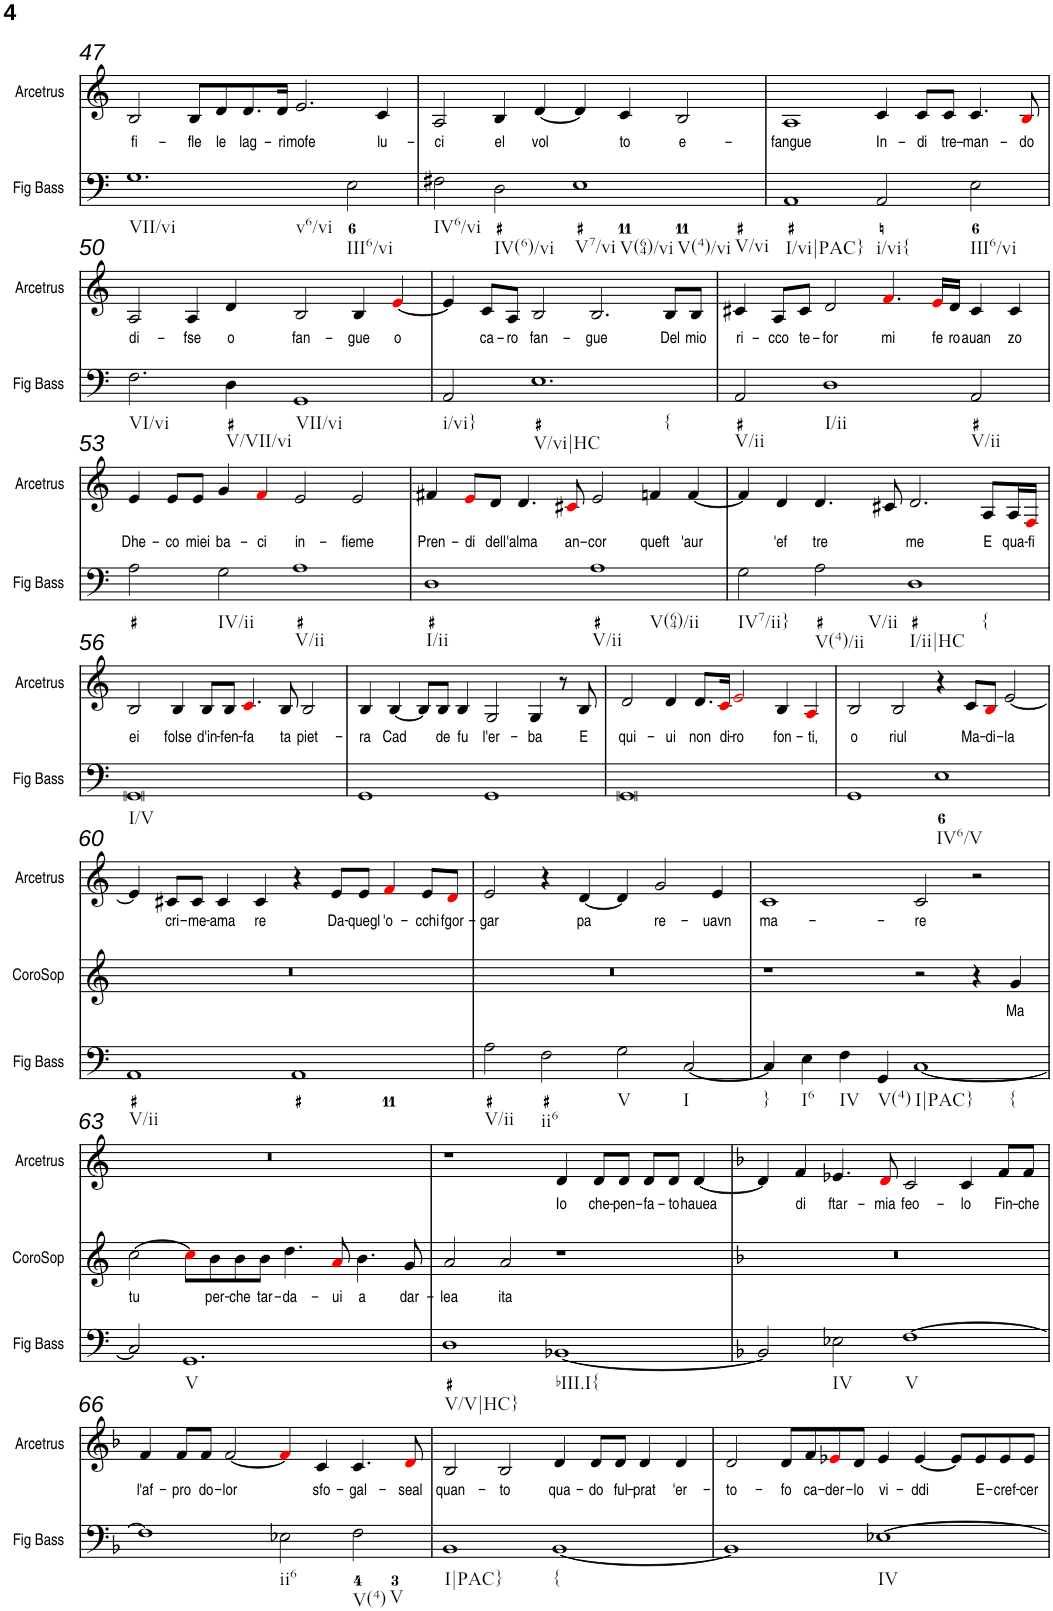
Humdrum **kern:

**kern	**kern	**text	**kern	**text
*part3	*part2	*part2	*part1	*part1
*staff3	*staff2	*staff2	*staff1	*staff1
*I"Fig Bass	*I"CoroSop	*	*I"Arcetrus	*
*I'Fig Bass	*I'CoroSop	*	*I'Arcetrus	*
!!LO:PB:g=z
*clefF4	*clefG2	*	*clefG2	*
*k[]	*k[]	*	*k[]	*
*M4/2	*M4/2	*	*M4/2	*
=47	=47	=47	=47	=47
!LO:TX:b:t=VII/vi	!	!	!	!
!LO:TX:b:t=v6/vi	!	!	!	!
!	!	!	!	!LO:LY:b
1.G	0r	.	2B/	fi-
!	!	!	!	!LO:LY:b
.	.	.	8B/L	-fle
!	!	!	!	!LO:LY:b
.	.	.	8d/	le
!	!	!	!	!LO:LY:b
.	.	.	8.d/	lag-
!	!	!	!	!LO:LY:b
.	.	.	16d/Jk	-ri
!	!	!	!	!LO:LY:b
.	.	.	2.e/	mofe
!LO:TX:b:t=III6/vi	!	!	!	!
2E\	.	.	.	.
!	!	!	!	!LO:LY:b
.	.	.	4c/	lu-
=48	=48	=48	=48	=48
!LO:TX:b:t=IV6/vi	!	!	!	!
!	!	!	!	!LO:LY:b
2F#X\	0r	.	2A/	-ci
!LO:TX:b:t=IV(6)/vi	!	!	!	!
!	!	!	!	!LO:LY:b
2D\	.	.	4B/	el
!	!	!	!	!LO:LY:b
.	.	.	[4d/	vol
!LO:TX:b:t=V7/vi	!	!	!	!
!LO:TX:b:t=V(64)/vi	!	!	!	!
!LO:TX:b:t=V(4)/vi	!	!	!	!
!LO:TX:b:t=V/vi	!	!	!	!
1E	.	.	4d/]	.
!	!	!	!	!LO:LY:b
.	.	.	4c/	to
!	!	!	!	!LO:LY:b
.	.	.	2B/	e-
=49	=49	=49	=49	=49
!LO:TX:b:t=I/vi|PAC}	!	!	!	!
!	!	!	!	!LO:LY:b
1AA	0r	.	1A	-fangue
!LO:TX:b:t=i/vi{	!	!	!	!
!	!	!	!	!LO:LY:b
2AA/	.	.	4c/	In-
!	!	!	!	!LO:LY:b
.	.	.	8c/L	-di
!	!	!	!	!LO:LY:b
.	.	.	8c/J	tre-
!LO:TX:b:t=III6/vi	!	!	!	!
!	!	!	!	!LO:LY:b
2E\	.	.	4.c/	-man-
!	!	!	!	!LO:LY:b
.	.	.	8Bi/	-do
!!LO:LB:g=z
=50	=50	=50	=50	=50
!LO:TX:b:t=VI/vi	!	!	!	!
!	!	!	!	!LO:LY:b
2.F\	0r	.	2A/	di-
!	!	!	!	!LO:LY:b
.	.	.	4A/	-fse
!LO:TX:b:t=V/VII/vi	!	!	!	!
!	!	!	!	!LO:LY:b
4D\	.	.	4d/	o
!LO:TX:b:t=VII/vi	!	!	!	!
!	!	!	!	!LO:LY:b
1GG	.	.	2B/	fan-
!	!	!	!	!LO:LY:b
.	.	.	4B/	-gue
!	!	!	!	!LO:LY:b
.	.	.	[4ei/	o
=51	=51	=51	=51	=51
!LO:TX:b:t=i/vi}	!	!	!	!
2AA/	0r	.	4e/]	.
!	!	!	!	!LO:LY:b
.	.	.	8c/L	ca-
!	!	!	!	!LO:LY:b
.	.	.	8A/J	-ro
!LO:TX:b:t=V/vi|HC	!	!	!	!
!LO:TX:b:t={	!	!	!	!
!	!	!	!	!LO:LY:b
1.E	.	.	2B/	fan-
!	!	!	!	!LO:LY:b
.	.	.	2.B/	-gue
!	!	!	!	!LO:LY:b
.	.	.	8B/L	Del
!	!	!	!	!LO:LY:b
.	.	.	8B/J	mio
=52	=52	=52	=52	=52
!LO:TX:b:t=V/ii	!	!	!	!
!	!	!	!	!LO:LY:b
2AA/	0r	.	4c#X/	ri-
!	!	!	!	!LO:LY:b
.	.	.	8A/L	-cco
!	!	!	!	!LO:LY:b
.	.	.	8c#/J	te-
!LO:TX:b:t=I/ii	!	!	!	!
!	!	!	!	!LO:LY:b
1D	.	.	2d/	-for
!	!	!	!	!LO:LY:b
.	.	.	4.fi/	mi
!	!	!	!	!LO:LY:b
.	.	.	16ei/LL	fe
!	!	!	!	!LO:LY:b
.	.	.	16d/JJ	ro
!LO:TX:b:t=V/ii	!	!	!	!
!	!	!	!	!LO:LY:b
2AA/	.	.	4c#/	auan
!	!	!	!	!LO:LY:b
.	.	.	4c#/	zo
!!LO:LB:g=z
=53	=53	=53	=53	=53
!	!	!	!	!LO:LY:b
2A\	0r	.	4e/	Dhe-
!	!	!	!	!LO:LY:b
.	.	.	8e/L	-co
!	!	!	!	!LO:LY:b
.	.	.	8e/J	miei
!LO:TX:b:t=IV/ii	!	!	!	!
!	!	!	!	!LO:LY:b
2G\	.	.	4g/	ba-
!	!	!	!	!LO:LY:b
.	.	.	4fi/	-ci
!LO:TX:b:t=V/ii	!	!	!	!
!	!	!	!	!LO:LY:b
1A	.	.	2e/	in-
!	!	!	!	!LO:LY:b
.	.	.	2e/	-fieme
=54	=54	=54	=54	=54
!LO:TX:b:t=I/ii	!	!	!	!
!	!	!	!	!LO:LY:b
1D	0r	.	4f#X/	Pren-
!	!	!	!	!LO:LY:b
.	.	.	8ei/L	-di
!	!	!	!	!LO:LY:b
.	.	.	8d/J	dell
!	!	!	!	!LO:LY:b
.	.	.	4.d/	'alma
!	!	!	!	!LO:LY:b
.	.	.	8c#Xi/	an-
!LO:TX:b:t=V/ii	!	!	!	!
!LO:TX:b:t=V(64)/ii	!	!	!	!
!	!	!	!	!LO:LY:b
1A	.	.	2e/	-cor
!	!	!	!	!LO:LY:b
.	.	.	4fn/	queft
!	!	!	!	!LO:LY:b
.	.	.	[4f/	'aur
=55	=55	=55	=55	=55
!LO:TX:b:t=IV7/ii}	!	!	!	!
2G\	0r	.	4f/]	.
!	!	!	!	!LO:LY:b
.	.	.	4d/	'ef
!LO:TX:b:t=V(4)/ii	!	!	!	!
!LO:TX:b:t=V/ii	!	!	!	!
!	!	!	!	!LO:LY:b
2A\	.	.	4.d/	tre
.	.	.	8c#X/	.
!LO:TX:b:t=I/ii|HC	!	!	!	!
!LO:TX:b:t={	!	!	!	!
!	!	!	!	!LO:LY:b
1D	.	.	2.d/	me
!	!	!	!	!LO:LY:b
.	.	.	8A/L	E
!	!	!	!	!LO:LY:b
.	.	.	16A/L	qua-
!	!	!	!	!LO:LY:b
.	.	.	16Fi/JJ	-fi
!!LO:LB:g=z
=56	=56	=56	=56	=56
!LO:TX:b:t=I/V	!	!	!	!
!	!	!	!	!LO:LY:b
0GG	0r	.	2B/	ei
!	!	!	!	!LO:LY:b
.	.	.	4B/	folse
!	!	!	!	!LO:LY:b
.	.	.	8B/L	d'in-
!	!	!	!	!LO:LY:b
.	.	.	8B/J	-fen-
!	!	!	!	!LO:LY:b
.	.	.	4.ci/	-fa
!	!	!	!	!LO:LY:b
.	.	.	8B/	ta
!	!	!	!	!LO:LY:b
.	.	.	2B/	piet-
=57	=57	=57	=57	=57
!	!	!	!	!LO:LY:b
1GG	0r	.	4B/	-ra
!	!	!	!	!LO:LY:b
.	.	.	[4B/	Cad
.	.	.	8B/L]	.
!	!	!	!	!LO:LY:b
.	.	.	8B/J	de
!	!	!	!	!LO:LY:b
.	.	.	4B/	fu
!	!	!	!	!LO:LY:b
1GG	.	.	2G/	l'er-
!	!	!	!	!LO:LY:b
.	.	.	4G/	-ba
.	.	.	8r	.
!	!	!	!	!LO:LY:b
.	.	.	8B/	E
=58	=58	=58	=58	=58
!	!	!	!	!LO:LY:b
0GG	0r	.	2d/	qui-
!	!	!	!	!LO:LY:b
.	.	.	4d/	-ui
!	!	!	!	!LO:LY:b
.	.	.	8.d/L	non
!	!	!	!	!LO:LY:b
.	.	.	16ci/Jk	di-
!	!	!	!	!LO:LY:b
.	.	.	2ei/	-ro
!	!	!	!	!LO:LY:b
.	.	.	4B/	fon-
!	!	!	!	!LO:LY:b
.	.	.	4Ai/	-ti,
=59	=59	=59	=59	=59
!	!	!	!	!LO:LY:b
1GG	0r	.	2B/	o
!	!	!	!	!LO:LY:b
.	.	.	2B/	riul
!LO:TX:b:t=IV6/V	!	!	!	!
1E	.	.	4r	.
!	!	!	!	!LO:LY:b
.	.	.	8c/L	Ma-
!	!	!	!	!LO:LY:b
.	.	.	8Bi/J	-di-
!	!	!	!	!LO:LY:b
.	.	.	[2e/	-la
!!LO:LB:g=z
=60	=60	=60	=60	=60
!LO:TX:b:t=V/ii	!	!	!	!
1AA	0r	.	4e/]	.
!	!	!	!	!LO:LY:b
.	.	.	8c#X/L	cri-
!	!	!	!	!LO:LY:b
.	.	.	8c#/J	-me-
!	!	!	!	!LO:LY:b
.	.	.	4c#/	-ama
!	!	!	!	!LO:LY:b
.	.	.	4c#/	re
1AA	.	.	4r	.
!	!	!	!	!LO:LY:b
.	.	.	8e/L	Da-
!	!	!	!	!LO:LY:b
.	.	.	8e/J	-quegl
!	!	!	!	!LO:LY:b
.	.	.	4fi/	'o-
!	!	!	!	!LO:LY:b
.	.	.	8e/L	-cchi
!	!	!	!	!LO:LY:b
.	.	.	8di/J	fgor-
=61	=61	=61	=61	=61
!LO:TX:b:t=V/ii	!	!	!	!
!	!	!	!	!LO:LY:b
2A\	0r	.	2e/	-gar
!LO:TX:b:t=ii6	!	!	!	!
2F\	.	.	4r	.
!	!	!	!	!LO:LY:b
.	.	.	[4d/	pa
!LO:TX:b:t=V	!	!	!	!
2G\	.	.	4d/]	.
!	!	!	!	!LO:LY:b
.	.	.	2g/	re-
!LO:TX:b:t=I	!	!	!	!
[2C/	.	.	.	.
!	!	!	!	!LO:LY:b
.	.	.	4e/	-uavn
=62	=62	=62	=62	=62
!LO:TX:b:t=}	!	!	!	!
!	!	!	!	!LO:LY:b
4C/]	1r	.	1c	ma-
!LO:TX:b:t=I6	!	!	!	!
4E\	.	.	.	.
!LO:TX:b:t=IV	!	!	!	!
4F\	.	.	.	.
!LO:TX:b:t=V(4)	!	!	!	!
4GG/	.	.	.	.
!LO:TX:b:t=I|PAC}	!	!	!	!
!LO:TX:b:t={	!	!	!	!
!	!	!	!	!LO:LY:b
[1C	2r	.	2c/	-re
.	4r	.	2r	.
!	!	!LO:LY:b	!	!
.	4g/	Ma	.	.
!!LO:LB:g=z
=63	=63	=63	=63	=63
!	!	!LO:LY:b	!	!
2C/]	[2cc\	tu	0r	.
!LO:TX:b:t=V	!	!	!	!
1.GG	8cci\L]	.	.	.
!	!	!LO:LY:b	!	!
.	8b\	per-	.	.
!	!	!LO:LY:b	!	!
.	8b\	-che	.	.
!	!	!LO:LY:b	!	!
.	8b\J	tar-	.	.
!	!	!LO:LY:b	!	!
.	4.dd\	-da-	.	.
!	!	!LO:LY:b	!	!
.	8ai/	-ui	.	.
!	!	!LO:LY:b	!	!
.	4.b\	a	.	.
!	!	!LO:LY:b	!	!
.	8g/	dar-	.	.
=64	=64	=64	=64	=64
!LO:TX:b:t=V/V|HC}	!	!	!	!
!	!	!LO:LY:b	!	!
1D	2a/	-lea	1r	.
!	!	!LO:LY:b	!	!
.	2a/	ita	.	.
!LO:TX:b:t=bIII.I{	!	!	!	!
!	!	!	!	!LO:LY:b
[1BB-X	1r	.	4d/	Io
!	!	!	!	!LO:LY:b
.	.	.	8d/L	che-
!	!	!	!	!LO:LY:b
.	.	.	8d/J	-pen-
!	!	!	!	!LO:LY:b
.	.	.	8d/L	-fa-
!	!	!	!	!LO:LY:b
.	.	.	8d/J	-to
!	!	!	!	!LO:LY:b
.	.	.	[4d/	hauea
=65	=65	=65	=65	=65
*k[b-]	*k[b-]	*	*k[b-]	*
2BB-/]	0r	.	4d/]	.
!	!	!	!	!LO:LY:b
.	.	.	4f/	di
!LO:TX:b:t=IV	!	!	!	!
!	!	!	!	!LO:LY:b
2E-X\	.	.	4.e-X/	ftar-
!	!	!	!	!LO:LY:b
.	.	.	8di/	-mia
!LO:TX:b:t=V	!	!	!	!
!	!	!	!	!LO:LY:b
[1F	.	.	2c/	feo-
!	!	!	!	!LO:LY:b
.	.	.	4c/	-lo
!	!	!	!	!LO:LY:b
.	.	.	8f/L	Fin-
!	!	!	!	!LO:LY:b
.	.	.	8f/J	-che
!!LO:LB:g=z
=66	=66	=66	=66	=66
!	!	!	!	!LO:LY:b
1F]	0r	.	4f/	l'af-
!	!	!	!	!LO:LY:b
.	.	.	8f/L	-pro
!	!	!	!	!LO:LY:b
.	.	.	8f/J	do-
!	!	!	!	!LO:LY:b
.	.	.	[2f/	-lor
!LO:TX:b:t=ii6	!	!	!	!
2E-X\	.	.	4fi/]	.
!	!	!	!	!LO:LY:b
.	.	.	4c/	sfo-
!LO:TX:b:t=V(4)	!	!	!	!
!LO:TX:b:t=V	!	!	!	!
!	!	!	!	!LO:LY:b
2F\	.	.	4.c/	-gal-
!	!	!	!	!LO:LY:b
.	.	.	8di/	-seal
=67	=67	=67	=67	=67
!LO:TX:b:t=I|PAC}	!	!	!	!
!	!	!	!	!LO:LY:b
1BB-	0r	.	2B-/	quan-
!	!	!	!	!LO:LY:b
.	.	.	2B-/	-to
!LO:TX:b:t={	!	!	!	!
!	!	!	!	!LO:LY:b
[1BB-	.	.	4d/	qua-
!	!	!	!	!LO:LY:b
.	.	.	8d/L	-do
!	!	!	!	!LO:LY:b
.	.	.	8d/J	ful-
!	!	!	!	!LO:LY:b
.	.	.	4d/	-prat
!	!	!	!	!LO:LY:b
.	.	.	4d/	'er-
=68	=68	=68	=68	=68
!	!	!	!	!LO:LY:b
1BB-]	0r	.	2d/	-to-
!	!	!	!	!LO:LY:b
.	.	.	8d/L	-fo
!	!	!	!	!LO:LY:b
.	.	.	8f/	ca-
!	!	!	!	!LO:LY:b
.	.	.	8e-Xi/	-der-
!	!	!	!	!LO:LY:b
.	.	.	8d/J	-lo
!LO:TX:b:t=IV	!	!	!	!
!	!	!	!	!LO:LY:b
[1E-X	.	.	4e-/	vi-
!	!	!	!	!LO:LY:b
.	.	.	[4e-/	-ddi
.	.	.	8e-/L]	.
!	!	!	!	!LO:LY:b
.	.	.	8e-/	E-
!	!	!	!	!LO:LY:b
.	.	.	8e-/	-cref-
!	!	!	!	!LO:LY:b
.	.	.	8e-/J	-cer
=	=	=	=	=
*-	*-	*-	*-	*-
